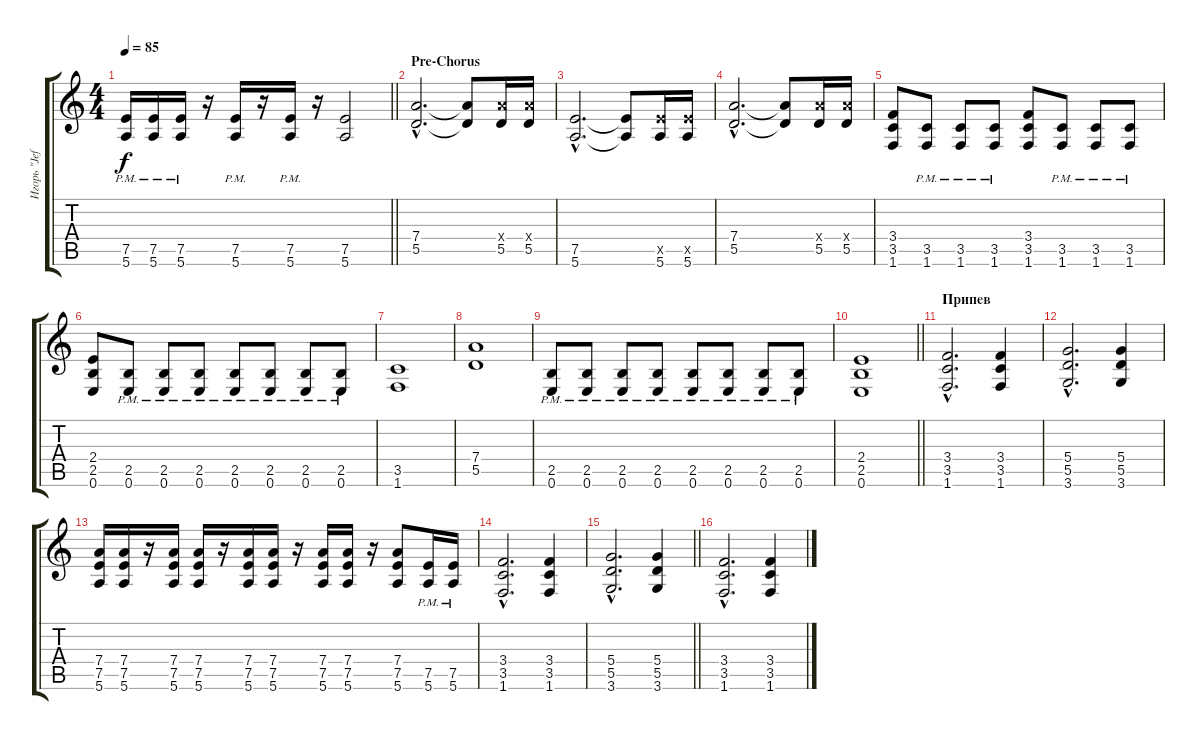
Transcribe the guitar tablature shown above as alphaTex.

\track ("Игорь \"Jeff\" Поляков" "Игорь \"Jef") {instrument distortionguitar}
\staff {score tabs}
\tuning (E4 B3 G3 D3 A2 E2) {hide}
\ts (4 4)
\tempo 85
\clef g2
\barLineRight lightlight
\ks c
(7.5{pm} 5.6{pm}).16{dy f} (7.5{pm} 5.6{pm}).16 (7.5{pm} 5.6{pm}).16 r.16 (7.5{pm} 5.6{pm}).16 r.16 (7.5{pm} 5.6{pm}).16 r.16 (7.5 5.6).2 |
\section ("" "Pre-Chorus")
(7.4{hac} 5.5{hac}).2{d} (7.4{t} 5.5{t}).8 (7.4{x} 5.5).16 (7.4{x} 5.5).16 |
(7.5{hac} 5.6{hac}).2{d} (7.5{t} 5.6{t}).8 (7.5{x} 5.6).16 (7.5{x} 5.6).16 |
(7.4{hac} 5.5{hac}).2{d} (7.4{t} 5.5{t}).8 (7.4{x} 5.5).16 (7.4{x} 5.5).16 |
(3.4 3.5 1.6).8 (3.5{pm} 1.6{pm}).8 (3.5{pm} 1.6{pm}).8 (3.5{pm} 1.6{pm}).8 (3.4 3.5 1.6).8 (3.5{pm} 1.6{pm}).8 (3.5{pm} 1.6{pm}).8 (3.5{pm} 1.6{pm}).8 |
(2.4 2.5 0.6).8 (2.5{pm} 0.6{pm}).8 (2.5{pm} 0.6{pm}).8 (2.5{pm} 0.6{pm}).8 (2.5{pm} 0.6{pm}).8 (2.5{pm} 0.6{pm}).8 (2.5{pm} 0.6{pm}).8 (2.5{pm} 0.6{pm}).8 |
(3.5 1.6).1 |
(7.4 5.5).1 |
(2.5{pm} 0.6{pm}).8 (2.5{pm} 0.6{pm}).8 (2.5{pm} 0.6{pm}).8 (2.5{pm} 0.6{pm}).8 (2.5{pm} 0.6{pm}).8 (2.5{pm} 0.6{pm}).8 (2.5{pm} 0.6{pm}).8 (2.5{pm} 0.6{pm}).8 |
\barLineRight lightlight
(2.4 2.5 0.6).1 |
\section ("" "Припев")
(3.4{hac} 3.5{hac} 1.6{hac}).2{d volume 13 instrument distortionguitar} (3.4 3.5 1.6).4 |
(5.4{hac} 5.5{hac} 3.6{hac}).2{d} (5.4 5.5 3.6).4 |
(7.4 7.5 5.6).16 (7.4 7.5 5.6).16 r.16 (7.4 7.5 5.6).16 (7.4 7.5 5.6).16 r.16 (7.4 7.5 5.6).16 (7.4 7.5 5.6).16 r.16 (7.4 7.5 5.6).16 (7.4 7.5 5.6).16 r.16 (7.4 7.5 5.6).8 (7.5{pm} 5.6{pm}).16 (7.5{pm} 5.6{pm}).16 |
(3.4{hac} 3.5{hac} 1.6{hac}).2{d volume 13 instrument distortionguitar} (3.4 3.5 1.6).4 |
\barLineRight lightlight
(5.4{hac} 5.5{hac} 3.6{hac}).2{d} (5.4 5.5 3.6).4 |
(3.4{hac} 3.5{hac} 1.6{hac}).2{d volume 13 instrument distortionguitar} (3.4 3.5 1.6).4
